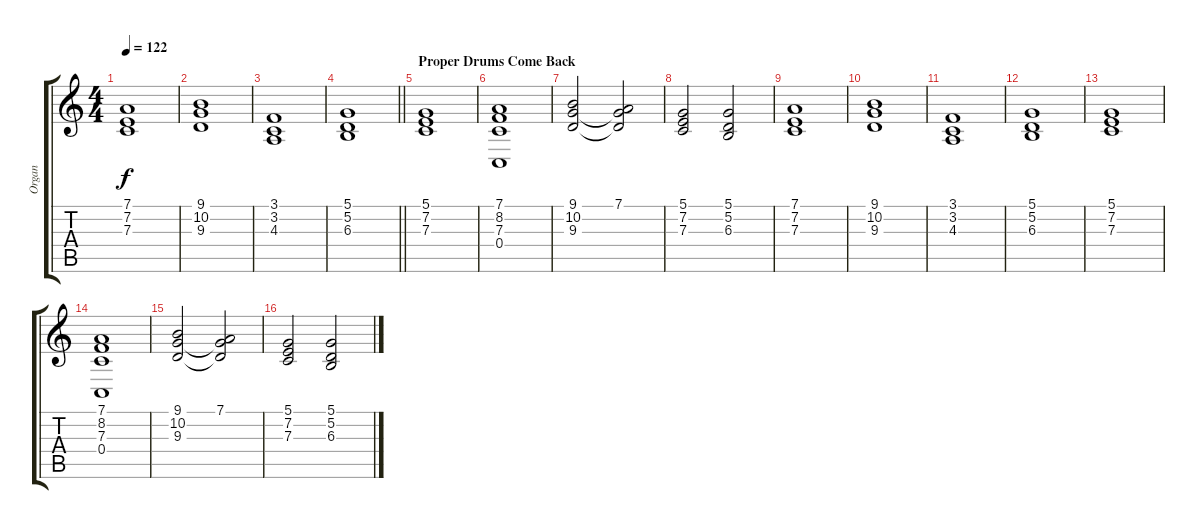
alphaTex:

\track ("Organ" "Organ") {instrument drawbarorgan}
\staff {score tabs}
\tuning (D4 A3 F3 C3 G2 C2) {hide}
\ts (4 4)
\tempo 122
\clef g2
\ks c
(7.1 7.2 7.3).1{dy f} |
(9.1 10.2 9.3).1 |
(3.1 3.2 4.3).1 |
\barLineRight lightlight
(5.1 5.2 6.3).1 |
\section ("" "Proper Drums Come Back")
(5.1 7.2 7.3).1 |
(7.1 8.2 7.3 0.4).1 |
(9.1 10.2 9.3).2 (7.1 10.2{t} 9.3{t}).2 |
(5.1 7.2 7.3).2 (5.1 5.2 6.3).2 |
(7.1 7.2 7.3).1 |
(9.1 10.2 9.3).1 |
(3.1 3.2 4.3).1 |
(5.1 5.2 6.3).1 |
(5.1 7.2 7.3).1 |
(7.1 8.2 7.3 0.4).1 |
(9.1 10.2 9.3).2 (7.1 10.2{t} 9.3{t}).2 |
(5.1 7.2 7.3).2 (5.1 5.2 6.3).2
